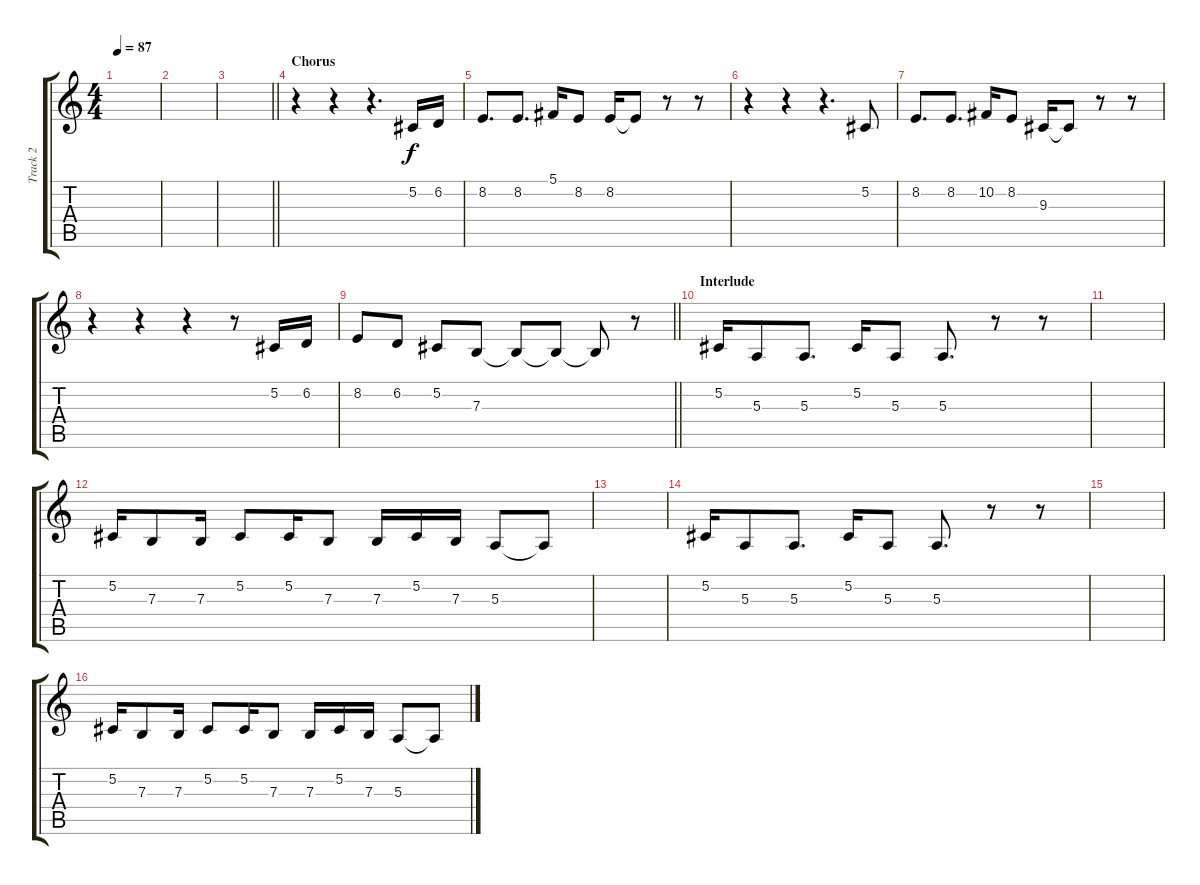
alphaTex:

\track ("Track 2" "Track 2") {instrument clarinet}
\staff {score tabs}
\tuning (Db4 Ab3 E3 B2 Gb2 B1) {hide}
\ts (4 4)
\tempo 87
\clef g2
\ks c
|
|
\barLineRight lightlight
|
\section ("" "Chorus")
r.4 r.4 r.4{d} 5.2.16 6.2.16 |
8.2.8{d} 8.2.8{d} 5.1.16 8.2.8 8.2.16 8.2{t}.8 r.8 r.8 |
r.4 r.4 r.4{d} 5.2.8 |
8.2.8{d} 8.2.8{d} 10.2.16 8.2.8 9.3.16 9.3{t}.8 r.8 r.8 |
r.4 r.4 r.4 r.8 5.2.16 6.2.16 |
\barLineRight lightlight
8.2.8 6.2.8 5.2.8 7.3.8 7.3{t}.8 7.3{t}.8 7.3{t}.8 r.8 |
\section ("" "Interlude")
5.2.16 5.3.8 5.3.8{d} 5.2.16 5.3.8 5.3.8{d} r.8 r.8 |
|
5.2.16 7.3.8 7.3.16 5.2.8 5.2.16 7.3.8 7.3.16 5.2.16 7.3.16 5.3.8 5.3{t}.8 |
|
5.2.16 5.3.8 5.3.8{d} 5.2.16 5.3.8 5.3.8{d} r.8 r.8 |
|
5.2.16 7.3.8 7.3.16 5.2.8 5.2.16 7.3.8 7.3.16 5.2.16 7.3.16 5.3.8 5.3{t}.8
